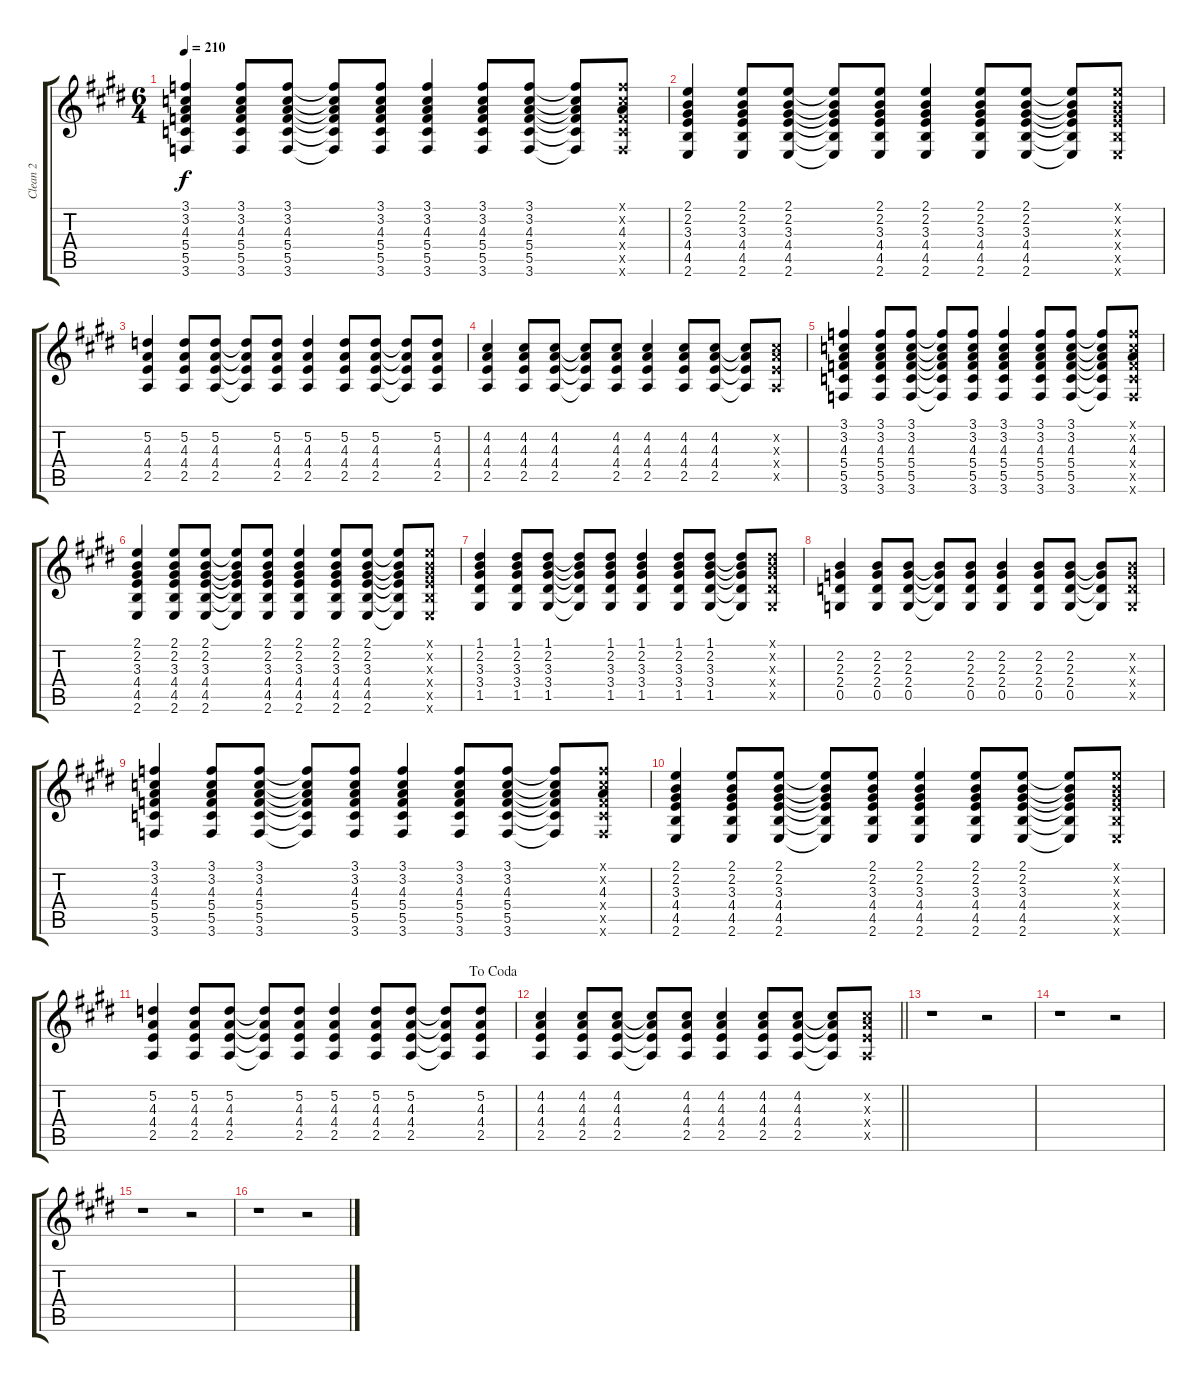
\track ("Clean 2" "Clean 2") {instrument electricguitarclean}
\staff {score tabs}
\tuning (D4 A3 F3 C3 G2 D2) {hide}
\ts (6 4)
\tempo 210
\clef g2
\ks c#minor
(3.1 3.2 4.3 5.4 5.5 3.6).4{dy f} (3.1 3.2 4.3 5.4 5.5 3.6).8 (3.1 3.2 4.3 5.4 5.5 3.6).8 (3.1{t} 3.2{t} 4.3{t} 5.4{t} 5.5{t} 3.6{t}).8 (3.1 3.2 4.3 5.4 5.5 3.6).8 (3.1 3.2 4.3 5.4 5.5 3.6).4 (3.1 3.2 4.3 5.4 5.5 3.6).8 (3.1 3.2 4.3 5.4 5.5 3.6).8 (3.1{t} 3.2{t} 4.3{t} 5.4{t} 5.5{t} 3.6{t}).8 (3.1{x} 3.2{x} 4.3 5.4{x} 5.5{x} 3.6{x}).8 |
(2.1 2.2 3.3 4.4 4.5 2.6).4 (2.1 2.2 3.3 4.4 4.5 2.6).8 (2.1 2.2 3.3 4.4 4.5 2.6).8 (2.1{t} 2.2{t} 3.3{t} 4.4{t} 4.5{t} 2.6{t}).8 (2.1 2.2 3.3 4.4 4.5 2.6).8 (2.1 2.2 3.3 4.4 4.5 2.6).4 (2.1 2.2 3.3 4.4 4.5 2.6).8 (2.1 2.2 3.3 4.4 4.5 2.6).8 (2.1{t} 2.2{t} 3.3{t} 4.4{t} 4.5{t} 2.6{t}).8 (2.1{x} 2.2{x} 3.3{x} 4.4{x} 4.5{x} 2.6{x}).8 |
(5.2 4.3 4.4 2.5).4 (5.2 4.3 4.4 2.5).8 (5.2 4.3 4.4 2.5).8 (5.2{t} 4.3{t} 4.4{t} 2.5{t}).8 (5.2 4.3 4.4 2.5).8 (5.2 4.3 4.4 2.5).4 (5.2 4.3 4.4 2.5).8 (5.2 4.3 4.4 2.5).8 (5.2{t} 4.3{t} 4.4{t} 2.5{t}).8 (5.2 4.3 4.4 2.5).8 |
(4.2 4.3 4.4 2.5).4 (4.2 4.3 4.4 2.5).8 (4.2 4.3 4.4 2.5).8 (4.2{t} 4.3{t} 4.4{t} 2.5{t}).8 (4.2 4.3 4.4 2.5).8 (4.2 4.3 4.4 2.5).4 (4.2 4.3 4.4 2.5).8 (4.2 4.3 4.4 2.5).8 (4.2{t} 4.3{t} 4.4{t} 2.5{t}).8 (4.2{x} 4.3{x} 4.4{x} 2.5{x}).8 |
(3.1 3.2 4.3 5.4 5.5 3.6).4 (3.1 3.2 4.3 5.4 5.5 3.6).8 (3.1 3.2 4.3 5.4 5.5 3.6).8 (3.1{t} 3.2{t} 4.3{t} 5.4{t} 5.5{t} 3.6{t}).8 (3.1 3.2 4.3 5.4 5.5 3.6).8 (3.1 3.2 4.3 5.4 5.5 3.6).4 (3.1 3.2 4.3 5.4 5.5 3.6).8 (3.1 3.2 4.3 5.4 5.5 3.6).8 (3.1{t} 3.2{t} 4.3{t} 5.4{t} 5.5{t} 3.6{t}).8 (3.1{x} 3.2{x} 4.3 5.4{x} 5.5{x} 3.6{x}).8 |
(2.1 2.2 3.3 4.4 4.5 2.6).4 (2.1 2.2 3.3 4.4 4.5 2.6).8 (2.1 2.2 3.3 4.4 4.5 2.6).8 (2.1{t} 2.2{t} 3.3{t} 4.4{t} 4.5{t} 2.6{t}).8 (2.1 2.2 3.3 4.4 4.5 2.6).8 (2.1 2.2 3.3 4.4 4.5 2.6).4 (2.1 2.2 3.3 4.4 4.5 2.6).8 (2.1 2.2 3.3 4.4 4.5 2.6).8 (2.1{t} 2.2{t} 3.3{t} 4.4{t} 4.5{t} 2.6{t}).8 (2.1{x} 2.2{x} 3.3{x} 4.4{x} 4.5{x} 2.6{x}).8 |
(1.1 2.2 3.3 3.4 1.5).4 (1.1 2.2 3.3 3.4 1.5).8 (1.1 2.2 3.3 3.4 1.5).8 (1.1{t} 2.2{t} 3.3{t} 3.4{t} 1.5{t}).8 (1.1 2.2 3.3 3.4 1.5).8 (1.1 2.2 3.3 3.4 1.5).4 (1.1 2.2 3.3 3.4 1.5).8 (1.1 2.2 3.3 3.4 1.5).8 (1.1{t} 2.2{t} 3.3{t} 3.4{t} 1.5{t}).8 (1.1{x} 2.2{x} 3.3{x} 3.4{x} 1.5{x}).8 |
(2.2 2.3 2.4 0.5).4 (2.2 2.3 2.4 0.5).8 (2.2 2.3 2.4 0.5).8 (2.2{t} 2.3{t} 2.4{t} 0.5{t}).8 (2.2 2.3 2.4 0.5).8 (2.2 2.3 2.4 0.5).4 (2.2 2.3 2.4 0.5).8 (2.2 2.3 2.4 0.5).8 (2.2{t} 2.3{t} 2.4{t} 0.5{t}).8 (2.2{x} 2.3{x} 2.4{x} 0.5{x}).8 |
(3.1 3.2 4.3 5.4 5.5 3.6).4 (3.1 3.2 4.3 5.4 5.5 3.6).8 (3.1 3.2 4.3 5.4 5.5 3.6).8 (3.1{t} 3.2{t} 4.3{t} 5.4{t} 5.5{t} 3.6{t}).8 (3.1 3.2 4.3 5.4 5.5 3.6).8 (3.1 3.2 4.3 5.4 5.5 3.6).4 (3.1 3.2 4.3 5.4 5.5 3.6).8 (3.1 3.2 4.3 5.4 5.5 3.6).8 (3.1{t} 3.2{t} 4.3{t} 5.4{t} 5.5{t} 3.6{t}).8 (3.1{x} 3.2{x} 4.3 5.4{x} 5.5{x} 3.6{x}).8 |
(2.1 2.2 3.3 4.4 4.5 2.6).4 (2.1 2.2 3.3 4.4 4.5 2.6).8 (2.1 2.2 3.3 4.4 4.5 2.6).8 (2.1{t} 2.2{t} 3.3{t} 4.4{t} 4.5{t} 2.6{t}).8 (2.1 2.2 3.3 4.4 4.5 2.6).8 (2.1 2.2 3.3 4.4 4.5 2.6).4 (2.1 2.2 3.3 4.4 4.5 2.6).8 (2.1 2.2 3.3 4.4 4.5 2.6).8 (2.1{t} 2.2{t} 3.3{t} 4.4{t} 4.5{t} 2.6{t}).8 (2.1{x} 2.2{x} 3.3{x} 4.4{x} 4.5{x} 2.6{x}).8 |
\jump dacoda
(5.2 4.3 4.4 2.5).4 (5.2 4.3 4.4 2.5).8 (5.2 4.3 4.4 2.5).8 (5.2{t} 4.3{t} 4.4{t} 2.5{t}).8 (5.2 4.3 4.4 2.5).8 (5.2 4.3 4.4 2.5).4 (5.2 4.3 4.4 2.5).8 (5.2 4.3 4.4 2.5).8 (5.2{t} 4.3{t} 4.4{t} 2.5{t}).8 (5.2 4.3 4.4 2.5).8 |
\barLineRight lightlight
(4.2 4.3 4.4 2.5).4 (4.2 4.3 4.4 2.5).8 (4.2 4.3 4.4 2.5).8 (4.2{t} 4.3{t} 4.4{t} 2.5{t}).8 (4.2 4.3 4.4 2.5).8 (4.2 4.3 4.4 2.5).4 (4.2 4.3 4.4 2.5).8 (4.2 4.3 4.4 2.5).8 (4.2{t} 4.3{t} 4.4{t} 2.5{t}).8 (4.2{x} 4.3{x} 4.4{x} 2.5{x}).8 |
\section ("" " ")
r.1 r.2 |
r.1 r.2 |
r.1 r.2 |
r.1 r.2
